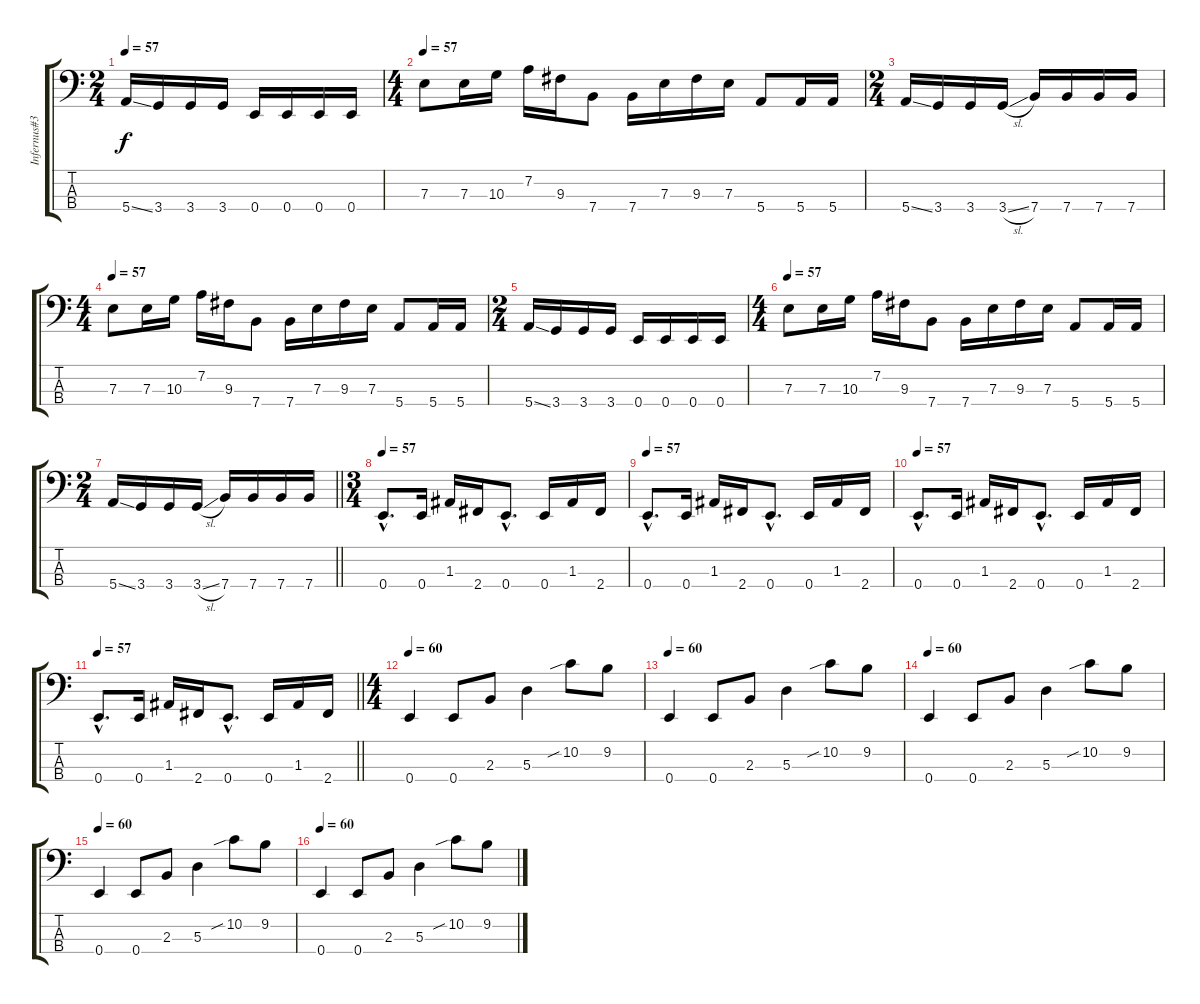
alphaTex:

\track ("Infernus#3" "Infernus#3") {instrument electricbasspick}
\staff {score tabs}
\tuning (G2 D2 A1 E1) {hide}
\ts (2 4)
\tempo 57
\clef f4
\ks c
5.4{ss}.16{dy f} 3.4.16 3.4.16 3.4.16 0.4.16 0.4.16 0.4.16 0.4.16 |
\ts (4 4)
\tempo 57
7.3.8 7.3.16 10.3.16 7.2.16 9.3.16 7.4.8 7.4.16 7.3.16 9.3.16 7.3.16 5.4.8 5.4.16 5.4.16 |
\ts (2 4)
5.4{ss}.16 3.4.16 3.4.16 3.4{sl}.16 7.4.16 7.4.16 7.4.16 7.4.16 |
\ts (4 4)
\tempo 57
7.3.8 7.3.16 10.3.16 7.2.16 9.3.16 7.4.8 7.4.16 7.3.16 9.3.16 7.3.16 5.4.8 5.4.16 5.4.16 |
\ts (2 4)
5.4{ss}.16 3.4.16 3.4.16 3.4.16 0.4.16 0.4.16 0.4.16 0.4.16 |
\ts (4 4)
\tempo 57
7.3.8 7.3.16 10.3.16 7.2.16 9.3.16 7.4.8 7.4.16 7.3.16 9.3.16 7.3.16 5.4.8 5.4.16 5.4.16 |
\ts (2 4)
\barLineRight lightlight
5.4{ss}.16 3.4.16 3.4.16 3.4{sl}.16 7.4.16 7.4.16 7.4.16 7.4.16 |
\ts (3 4)
\tempo 57
0.4{hac}.8{d} 0.4.16 1.3.16 2.4.16 0.4{hac}.8{d} 0.4.16 1.3.16 2.4.16 |
\tempo 57
0.4{hac}.8{d} 0.4.16 1.3.16 2.4.16 0.4{hac}.8{d} 0.4.16 1.3.16 2.4.16 |
\tempo 57
0.4{hac}.8{d} 0.4.16 1.3.16 2.4.16 0.4{hac}.8{d} 0.4.16 1.3.16 2.4.16 |
\tempo 57
\barLineRight lightlight
0.4{hac}.8{d} 0.4.16 1.3.16 2.4.16 0.4{hac}.8{d} 0.4.16 1.3.16 2.4.16 |
\ts (4 4)
\tempo 60
0.4.4 0.4.8 2.3.8 5.3.4 10.2{sib}.8 9.2.8 |
\tempo 60
0.4.4 0.4.8 2.3.8 5.3.4 10.2{sib}.8 9.2.8 |
\tempo 60
0.4.4 0.4.8 2.3.8 5.3.4 10.2{sib}.8 9.2.8 |
\tempo 60
0.4.4 0.4.8 2.3.8 5.3.4 10.2{sib}.8 9.2.8 |
\tempo 60
0.4.4 0.4.8 2.3.8 5.3.4 10.2{sib}.8 9.2.8
